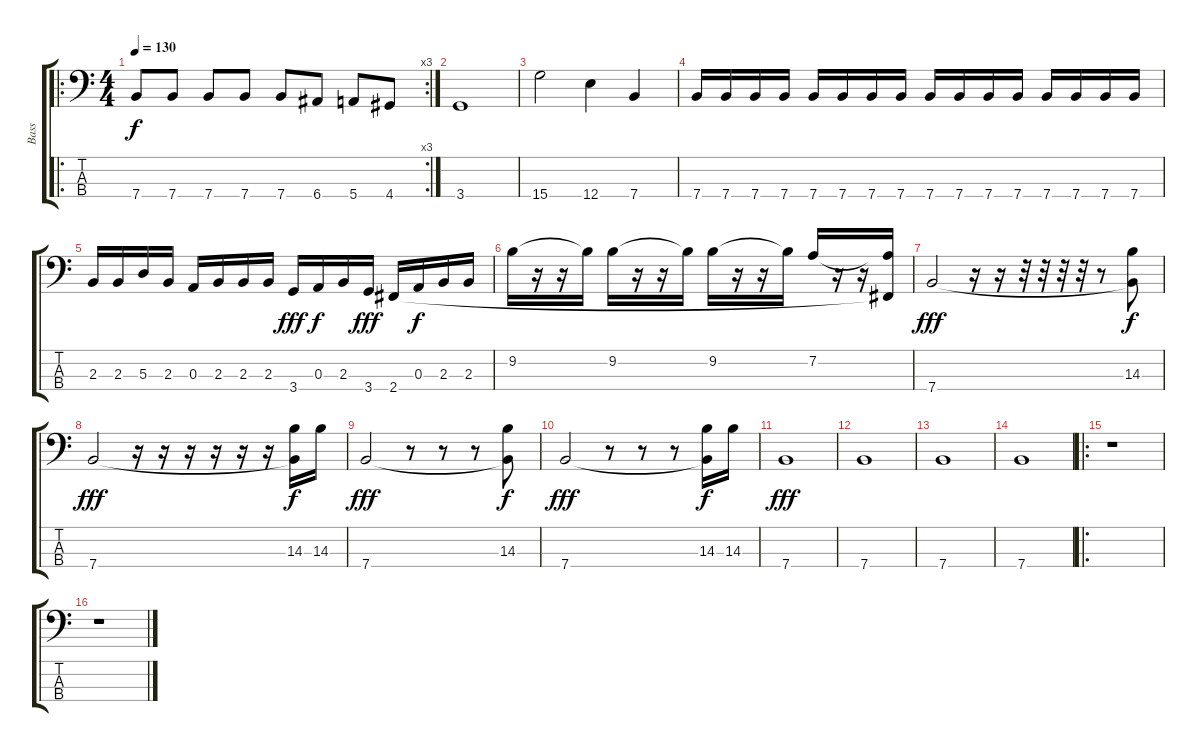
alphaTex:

\track ("Bass" "Bass") {instrument slapbass2}
\staff {score tabs}
\tuning (G2 D2 A1 E1) {hide}
\ro
\rc 3
\ts (4 4)
\tempo 130
\clef f4
\ks c
7.4.8{dy f instrument slapbass2} 7.4.8 7.4.8 7.4.8 7.4.8 6.4.8 5.4.8 4.4.8 |
3.4.1 |
15.4.2 12.4.4 7.4.4 |
7.4.16 7.4.16 7.4.16 7.4.16 7.4.16 7.4.16 7.4.16 7.4.16 7.4.16 7.4.16 7.4.16 7.4.16 7.4.16 7.4.16 7.4.16 7.4.16 |
2.3.16 2.3.16 5.3.16 2.3.16 0.3.16 2.3.16 2.3.16 2.3.16 3.4.16{dy fff} 0.3.16{dy f} 2.3.16 3.4.16{dy fff} 2.4.16 0.3.16{dy f} 2.3.16 2.3.16 |
9.2.16 r.16 r.16 9.2{t}.16 9.2.16 r.16 r.16 9.2{t}.16 9.2.16 r.16 r.16 9.2{t}.16 7.2.16 r.16 r.16 (7.2{t} 2.4{t}).16 |
7.4.2{dy fff} r.16 r.16 r.32 r.32 r.32 r.32 r.8 (14.3 7.4{t}).8{dy f} |
7.4.2{dy fff} r.16 r.16 r.16 r.16 r.16 r.16 (14.3 7.4{t}).16{dy f} 14.3.16 |
7.4.2{dy fff} r.8 r.8 r.8 (14.3 7.4{t}).8{dy f} |
7.4.2{dy fff} r.8 r.8 r.8 (14.3 7.4{t}).16{dy f} 14.3.16 |
7.4.1{dy fff} |
7.4.1 |
7.4.1 |
7.4.1 |
\ro
r.1 |
r.1
